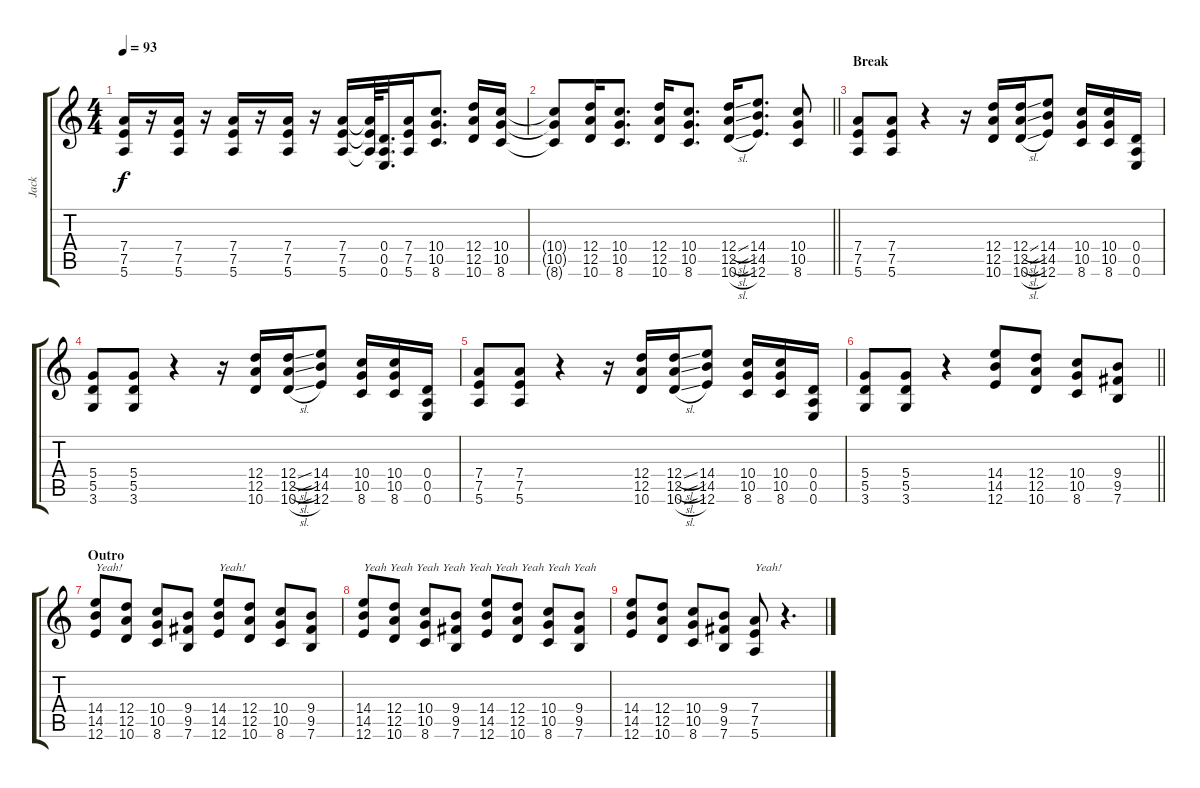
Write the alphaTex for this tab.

\track ("Jack" "Jack") {instrument overdrivenguitar}
\staff {score tabs}
\tuning (E4 B3 G3 D3 A2 E2) {hide}
\ts (4 4)
\tempo 93
\clef g2
\ks c
(7.4 7.5 5.6).16{dy f} r.16 (7.4 7.5 5.6).16 r.16 (7.4 7.5 5.6).16 r.16 (7.4 7.5 5.6).16 r.16 (7.4 7.5 5.6).16 (7.4{t} 7.5{t} 5.6{t}).64 (0.4 0.5 0.6).32{d} (7.4 7.5 5.6).16 (10.4 10.5 8.6).8{d} (12.4 12.5 10.6).16 (10.4 10.5 8.6).16 |
\barLineRight lightlight
(10.4{t} 10.5{t} 8.6{t}).8 (12.4 12.5 10.6).16 (10.4 10.5 8.6).8{d} (12.4 12.5 10.6).16 (10.4 10.5 8.6).8{d} (12.4{sl} 12.5{sl} 10.6{sl}).16 (14.4 14.5 12.6).8{d} (10.4 10.5 8.6).8 |
\section ("" "Break")
(7.4 7.5 5.6).8 (7.4 7.5 5.6).8 r.4 r.16 (12.4 12.5 10.6).16 (12.4{sl} 12.5{sl} 10.6{sl}).16 (14.4 14.5 12.6).8 (10.4 10.5 8.6).16 (10.4 10.5 8.6).16 (0.4 0.5 0.6).16 |
(5.4 5.5 3.6).8 (5.4 5.5 3.6).8 r.4 r.16 (12.4 12.5 10.6).16 (12.4{sl} 12.5{sl} 10.6{sl}).16 (14.4 14.5 12.6).8 (10.4 10.5 8.6).16 (10.4 10.5 8.6).16 (0.4 0.5 0.6).16 |
(7.4 7.5 5.6).8 (7.4 7.5 5.6).8 r.4 r.16 (12.4 12.5 10.6).16 (12.4{sl} 12.5{sl} 10.6{sl}).16 (14.4 14.5 12.6).8 (10.4 10.5 8.6).16 (10.4 10.5 8.6).16 (0.4 0.5 0.6).16 |
\barLineRight lightlight
(5.4 5.5 3.6).8 (5.4 5.5 3.6).8 r.4 (14.4 14.5 12.6).8 (12.4 12.5 10.6).8 (10.4 10.5 8.6).8 (9.4 9.5 7.6).8 |
\section ("" "Outro")
(14.4 14.5 12.6).8{txt "Yeah!"} (12.4 12.5 10.6).8 (10.4 10.5 8.6).8 (9.4 9.5 7.6).8 (14.4 14.5 12.6).8{txt "Yeah!"} (12.4 12.5 10.6).8 (10.4 10.5 8.6).8 (9.4 9.5 7.6).8 |
(14.4 14.5 12.6).8{txt "Yeah Yeah Yeah Yeah Yeah Yeah Yeah Yeah Yeah"} (12.4 12.5 10.6).8 (10.4 10.5 8.6).8 (9.4 9.5 7.6).8 (14.4 14.5 12.6).8 (12.4 12.5 10.6).8 (10.4 10.5 8.6).8 (9.4 9.5 7.6).8 |
(14.4 14.5 12.6).8 (12.4 12.5 10.6).8 (10.4 10.5 8.6).8 (9.4 9.5 7.6).8 (7.4 7.5 5.6).8{txt "Yeah!"} r.4{d}
